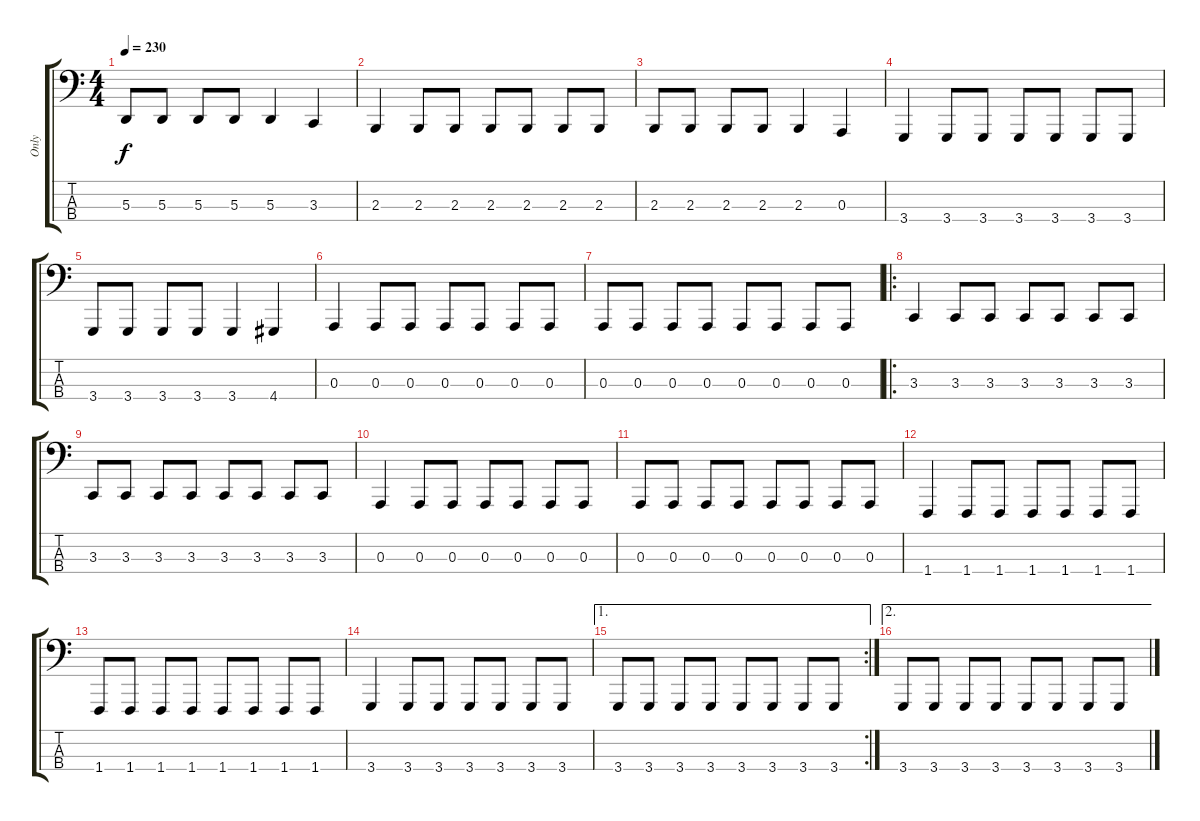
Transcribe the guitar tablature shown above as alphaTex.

\track ("Only" "Only") {instrument lead8bassandlead}
\staff {score tabs}
\tuning (G2 D2 A1 E1) {hide}
\ts (4 4)
\tempo 230
\clef f4
\ks c
5.3.8{dy f} 5.3.8 5.3.8 5.3.8 5.3.4 3.3.4 |
2.3.4 2.3.8 2.3.8 2.3.8 2.3.8 2.3.8 2.3.8 |
2.3.8 2.3.8 2.3.8 2.3.8 2.3.4 0.3.4 |
3.4.4 3.4.8 3.4.8 3.4.8 3.4.8 3.4.8 3.4.8 |
3.4.8 3.4.8 3.4.8 3.4.8 3.4.4 4.4.4 |
0.3.4 0.3.8 0.3.8 0.3.8 0.3.8 0.3.8 0.3.8 |
0.3.8 0.3.8 0.3.8 0.3.8 0.3.8 0.3.8 0.3.8 0.3.8 |
\ro
3.3.4 3.3.8 3.3.8 3.3.8 3.3.8 3.3.8 3.3.8 |
3.3.8 3.3.8 3.3.8 3.3.8 3.3.8 3.3.8 3.3.8 3.3.8 |
0.3.4 0.3.8 0.3.8 0.3.8 0.3.8 0.3.8 0.3.8 |
0.3.8 0.3.8 0.3.8 0.3.8 0.3.8 0.3.8 0.3.8 0.3.8 |
1.4.4 1.4.8 1.4.8 1.4.8 1.4.8 1.4.8 1.4.8 |
1.4.8 1.4.8 1.4.8 1.4.8 1.4.8 1.4.8 1.4.8 1.4.8 |
3.4.4 3.4.8 3.4.8 3.4.8 3.4.8 3.4.8 3.4.8 |
\ae 1
\rc 2
3.4.8 3.4.8 3.4.8 3.4.8 3.4.8 3.4.8 3.4.8 3.4.8 |
\ae 2
3.4.8 3.4.8 3.4.8 3.4.8 3.4.8 3.4.8 3.4.8 3.4.8
